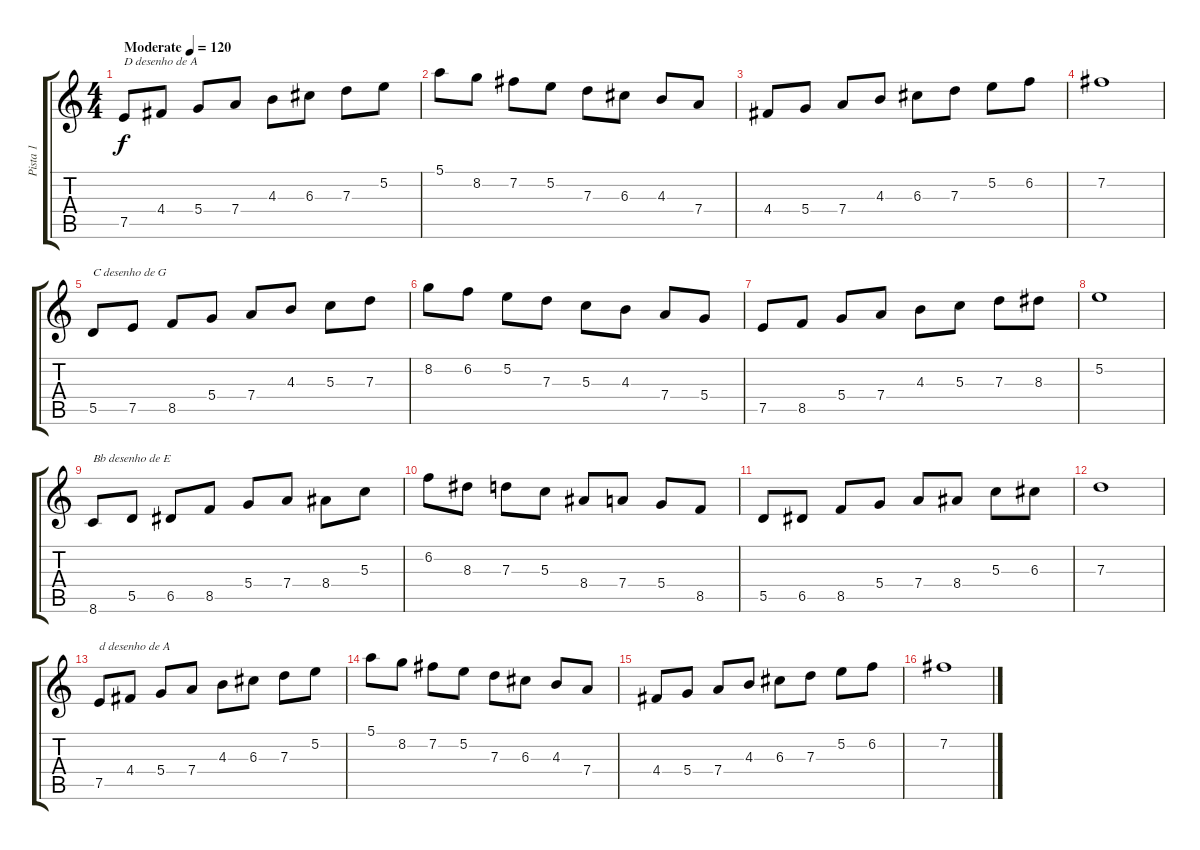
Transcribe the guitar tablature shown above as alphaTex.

\track ("Pista 1" "Pista 1") {instrument acousticguitarsteel}
\staff {score tabs}
\tuning (E4 B3 G3 D3 A2 E2) {hide}
\ts (4 4)
\tempo (120 "Moderate")
\clef g2
\ks c
7.5.8{txt "D desenho de A" dy f instrument acousticguitarsteel} 4.4.8 5.4.8 7.4.8 4.3.8 6.3.8 7.3.8 5.2.8 |
5.1.8 8.2.8 7.2.8 5.2.8 7.3.8 6.3.8 4.3.8 7.4.8 |
4.4.8 5.4.8 7.4.8 4.3.8 6.3.8 7.3.8 5.2.8 6.2.8 |
7.2.1 |
5.5.8{txt "C desenho de G"} 7.5.8 8.5.8 5.4.8 7.4.8 4.3.8 5.3.8 7.3.8 |
8.2.8 6.2.8 5.2.8 7.3.8 5.3.8 4.3.8 7.4.8 5.4.8 |
7.5.8 8.5.8 5.4.8 7.4.8 4.3.8 5.3.8 7.3.8 8.3.8 |
5.2.1 |
8.6.8{txt "Bb desenho de E"} 5.5.8 6.5.8 8.5.8 5.4.8 7.4.8 8.4.8 5.3.8 |
6.2.8 8.3.8 7.3.8 5.3.8 8.4.8 7.4.8 5.4.8 8.5.8 |
5.5.8 6.5.8 8.5.8 5.4.8 7.4.8 8.4.8 5.3.8 6.3.8 |
7.3.1 |
7.5.8{txt "d desenho de A"} 4.4.8 5.4.8 7.4.8 4.3.8 6.3.8 7.3.8 5.2.8 |
5.1.8 8.2.8 7.2.8 5.2.8 7.3.8 6.3.8 4.3.8 7.4.8 |
4.4.8 5.4.8 7.4.8 4.3.8 6.3.8 7.3.8 5.2.8 6.2.8 |
7.2.1
